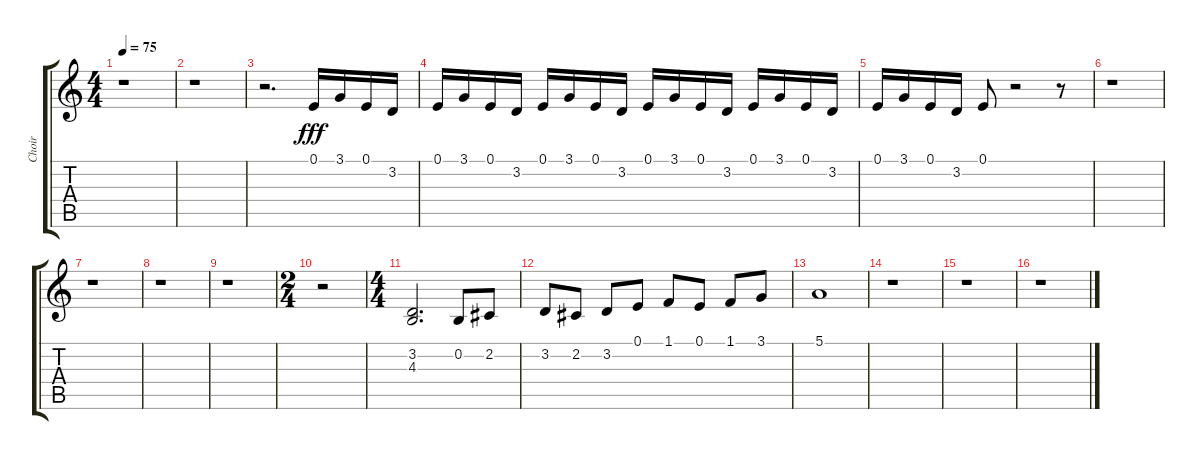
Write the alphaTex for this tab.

\track ("Choir" "Choir") {instrument choiraahs}
\staff {score tabs}
\tuning (E4 B3 G3 D3 A2 E2) {hide}
\ts (4 4)
\tempo 75
\clef g2
\ks c
r.1{dy f} |
r.1 |
r.2{d} 0.1.16{dy fff} 3.1.16 0.1.16 3.2.16 |
0.1.16 3.1.16 0.1.16 3.2.16 0.1.16 3.1.16 0.1.16 3.2.16 0.1.16 3.1.16 0.1.16 3.2.16 0.1.16 3.1.16 0.1.16 3.2.16 |
0.1.16 3.1.16 0.1.16 3.2.16 0.1.8 r.2 r.8 |
r.1 |
r.1 |
r.1 |
r.1 |
\ts (2 4)
r.2 |
\ts (4 4)
(3.2 4.3).2{d} 0.2.8 2.2.8 |
3.2.8 2.2.8 3.2.8 0.1.8 1.1.8 0.1.8 1.1.8 3.1.8 |
5.1.1 |
r.1 |
r.1 |
r.1
